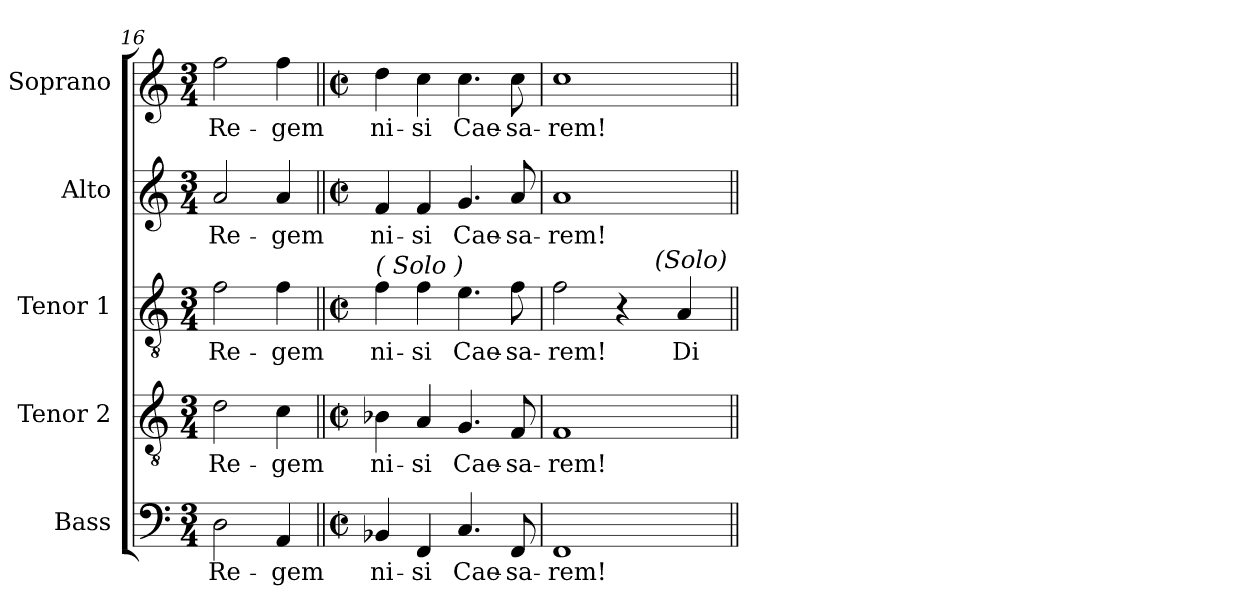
**kern	**text	**kern	**text	**kern	**text	**kern	**text	**kern	**text
*part5	*part5	*part4	*part4	*part3	*part3	*part2	*part2	*part1	*part1
*staff5	*staff5	*staff4	*staff4	*staff3	*staff3	*staff2	*staff2	*staff1	*staff1
*I"Bass	*	*I"Tenor 2	*	*I"Tenor 1	*	*I"Alto	*	*I"Soprano	*
*clefF4	*	*clefGv2	*	*clefGv2	*	*clefG2	*	*clefG2	*
*k[]	*	*k[]	*	*k[]	*	*k[]	*	*k[]	*
*C:	*	*C:	*	*C:	*	*C:	*	*C:	*
*M3/4	*	*M3/4	*	*M3/4	*	*M3/4	*	*M3/4	*
=16	=16	=16	=16	=16	=16	=16	=16	=16	=16
2D\	Re-	2d\	Re-	2f\	Re-	2a/	Re-	2ff\	Re-
4AA/	-gem	4c\	-gem	4f\	-gem	4a/	-gem	4ff\	-gem
!!LO:PB:g=z
=17||	=17||	=17||	=17||	=17||	=17||	=17||	=17||	=17||	=17||
*M2/2	*	*M2/2	*	*M2/2	*	*M2/2	*	*M2/2	*
*met(c|)	*	*met(c|)	*	*met(c|)	*	*met(c|)	*	*met(c|)	*
!	!	!	!	!LO:TX:a:i:t=( Solo )	!	!	!	!	!
4BB-X/	ni-	4B-X\	ni-	4f\	ni-	4f/	ni-	4dd\	ni-
4FF/	-si	4A/	-si	4f\	-si	4f/	-si	4cc\	-si
4.C/	Cae-	4.G/	Cae-	4.e\	Cae-	4.g/	Cae-	4.cc\	Cae-
8FF/	-sa-	8F/	-sa-	8f\	-sa-	8a/	-sa-	8cc\	-sa-
=18	=18	=18	=18	=18	=18	=18	=18	=18	=18
*	*	*	*	*^	*	*	*	*	*
1FF	-rem!	1F	-rem!	2f\	2ryy	-rem!	1a	-rem!	1cc	-rem!
.	.	.	.	4r	8ryy	.	.	.	.	.
.	.	.	.	.	32ryy	.	.	.	.	.
!	!	!	!	!	!LO:TX:a:i:t=(Solo)	!	!	!	!	!
.	.	.	.	.	4ryy	.	.	.	.	.
.	.	.	.	4A/	.	Di-	.	.	.	.
.	.	.	.	.	16.ryy	.	.	.	.	.
*	*	*	*	*v	*v	*	*	*	*	*
=||	=||	=||	=||	=||	=||	=||	=||	=||	=||
*-	*-	*-	*-	*-	*-	*-	*-	*-	*-
